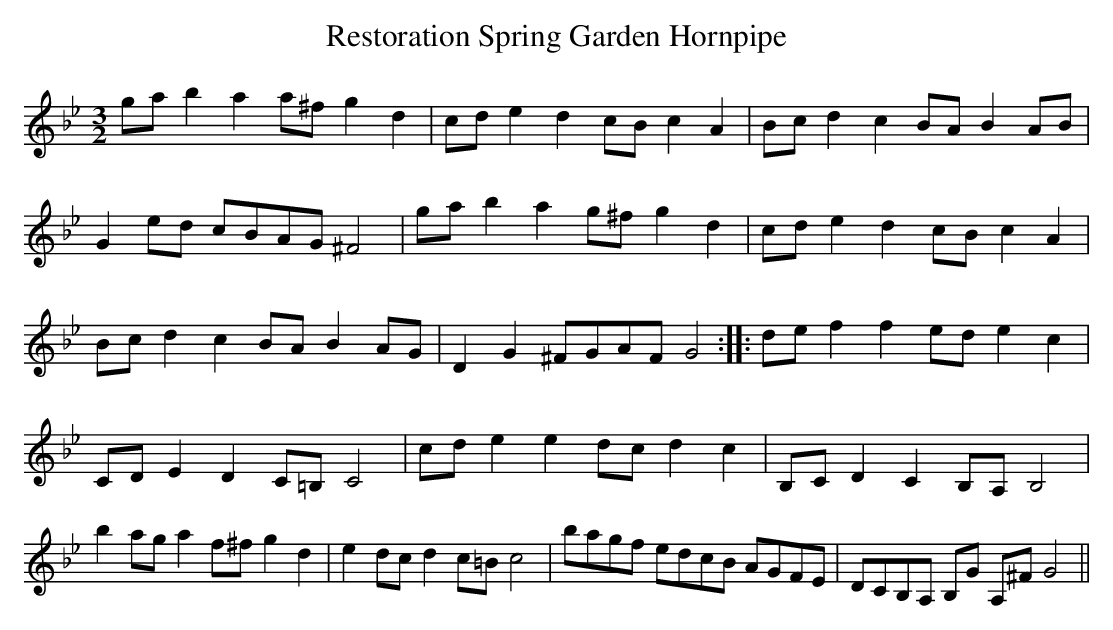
X:1
T:Restoration Spring Garden Hornpipe
M:3/2
L:1/8
K:Gm
ga b2 a2 a^f g2 d2| cde2 d2 cB c2 A2| Bc d2 c2 BA B2 AB| G2 ed cBAG ^F4| \
ga b2 a2 g^f g2 d2| cd e2 d2 cBc2 A2| Bc d2 c2 BA B2 AG| D2 G2 ^FGAF G4::\
de f2 f2 ed e2 c2| CD E2 D2 C=B, C4| cd e2 e2 dc d2 c2| B,C D2 C2 B,A, B,4|\
b2 ag a2 f^f g2 d2 | e2 dc d2 c=B c4| bagf edcB AGFE| DCB,A, B,G A,^F G4||
